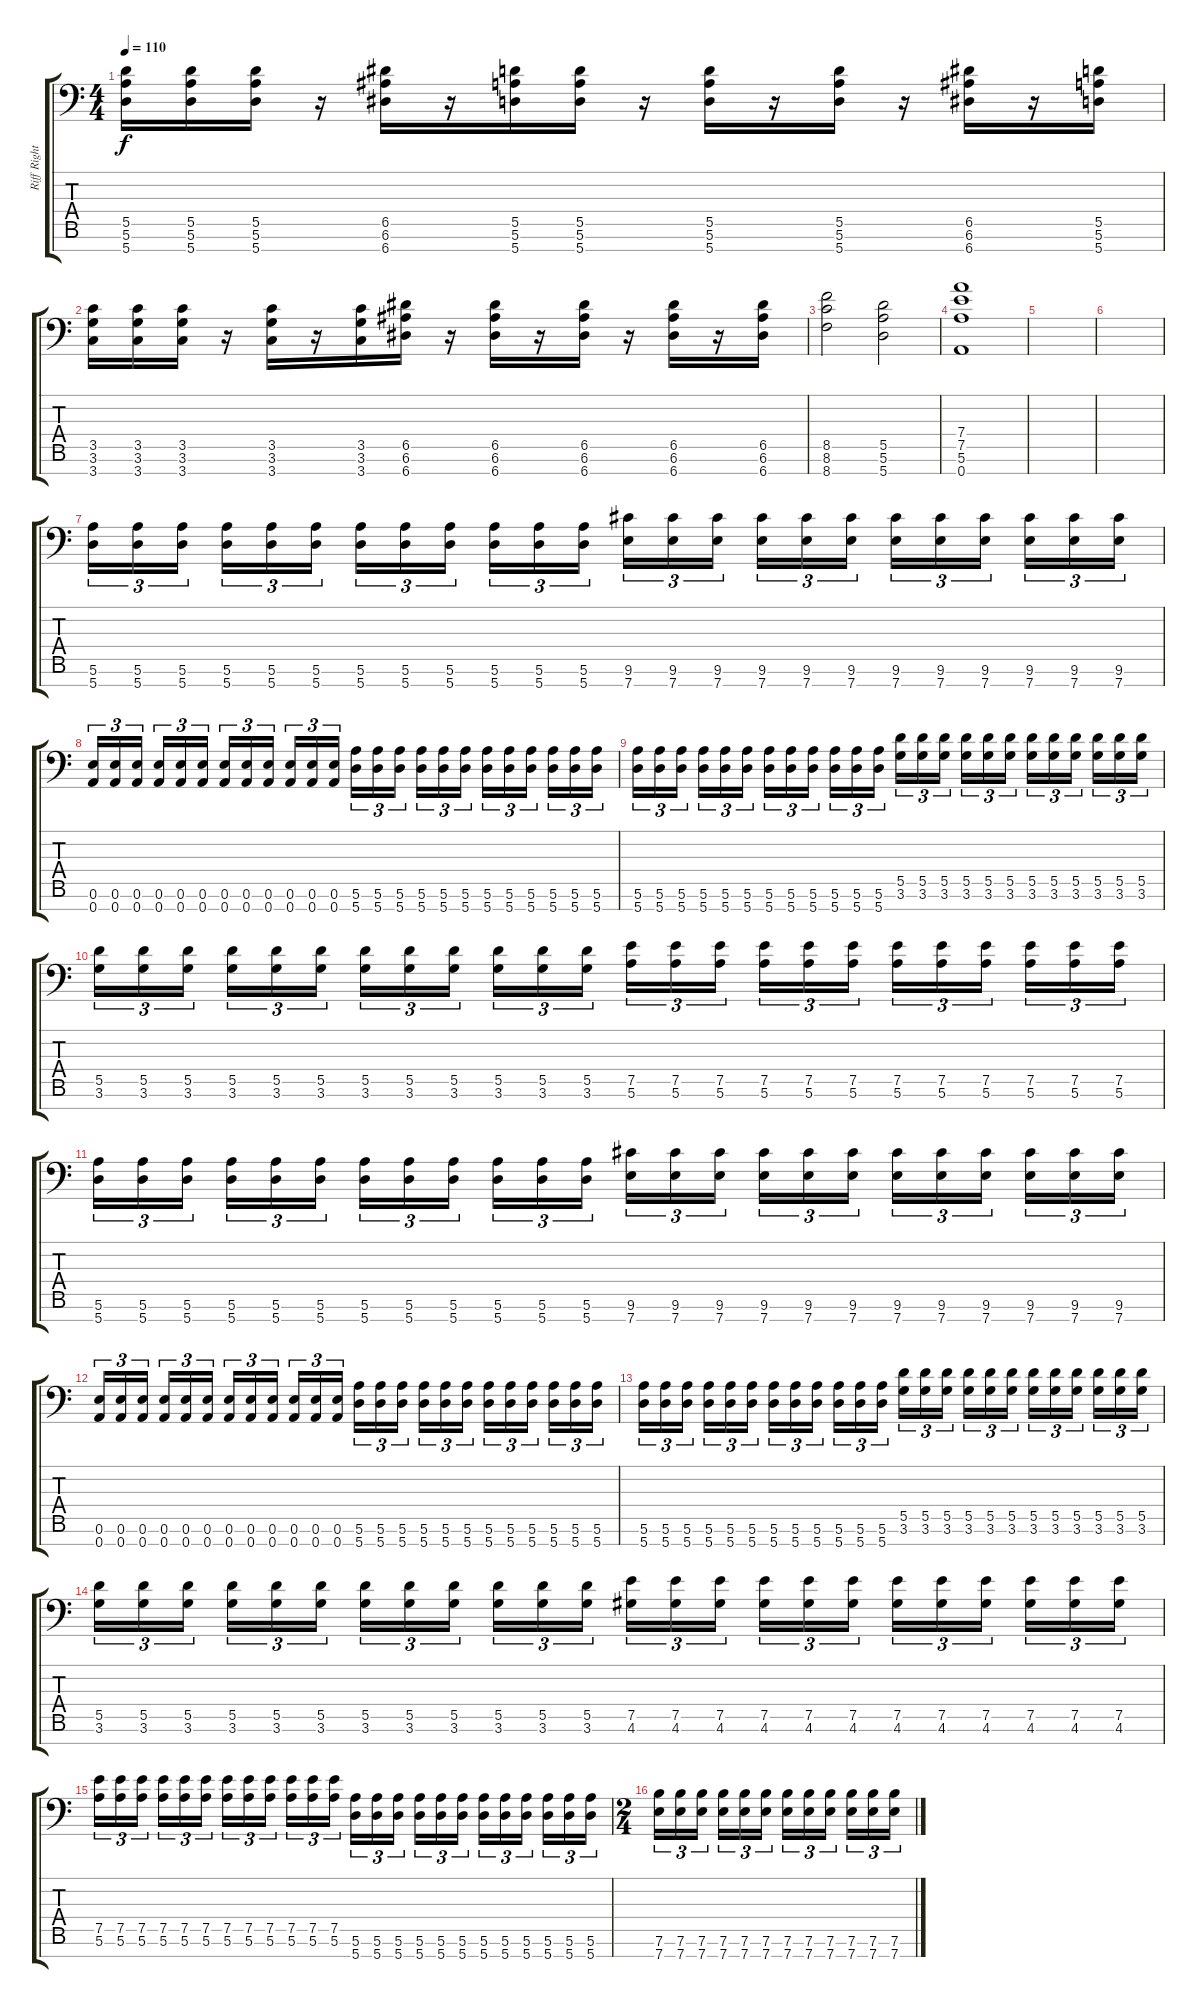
\track ("Riff Right" "Riff Right") {instrument distortionguitar}
\staff {score tabs}
\tuning (F4 C4 G3 D3 A2 E2 A1) {hide}
\ts (4 4)
\tempo 110
\clef f4
\ks c
(5.5 5.6 5.7).16{dy f} (5.5 5.6 5.7).16 (5.5 5.6 5.7).16 r.16 (6.5 6.6 6.7).16 r.16 (5.5 5.6 5.7).16 (5.5 5.6 5.7).16 r.16 (5.5 5.6 5.7).16 r.16 (5.5 5.6 5.7).16 r.16 (6.5 6.6 6.7).16 r.16 (5.5 5.6 5.7).16 |
(3.5 3.6 3.7).16 (3.5 3.6 3.7).16 (3.5 3.6 3.7).16 r.16 (3.5 3.6 3.7).16 r.16 (3.5 3.6 3.7).16 (6.5 6.6 6.7).16 r.16 (6.5 6.6 6.7).16 r.16 (6.5 6.6 6.7).16 r.16 (6.5 6.6 6.7).16 r.16 (6.5 6.6 6.7).16 |
(8.5 8.6 8.7).2 (5.5 5.6 5.7).2 |
(7.4 7.5 5.6 0.7).1 |
|
|
(5.6 5.7).16{tu (3 2)} (5.6 5.7).16{tu (3 2)} (5.6 5.7).16{tu (3 2) beam splitsecondary} (5.6 5.7).16{tu (3 2)} (5.6 5.7).16{tu (3 2)} (5.6 5.7).16{tu (3 2)} (5.6 5.7).16{tu (3 2)} (5.6 5.7).16{tu (3 2)} (5.6 5.7).16{tu (3 2) beam splitsecondary} (5.6 5.7).16{tu (3 2)} (5.6 5.7).16{tu (3 2)} (5.6 5.7).16{tu (3 2)} (9.6 7.7).16{tu (3 2)} (9.6 7.7).16{tu (3 2)} (9.6 7.7).16{tu (3 2) beam splitsecondary} (9.6 7.7).16{tu (3 2)} (9.6 7.7).16{tu (3 2)} (9.6 7.7).16{tu (3 2)} (9.6 7.7).16{tu (3 2)} (9.6 7.7).16{tu (3 2)} (9.6 7.7).16{tu (3 2) beam splitsecondary} (9.6 7.7).16{tu (3 2)} (9.6 7.7).16{tu (3 2)} (9.6 7.7).16{tu (3 2)} |
(0.6 0.7).16{tu (3 2)} (0.6 0.7).16{tu (3 2)} (0.6 0.7).16{tu (3 2) beam splitsecondary} (0.6 0.7).16{tu (3 2)} (0.6 0.7).16{tu (3 2)} (0.6 0.7).16{tu (3 2)} (0.6 0.7).16{tu (3 2)} (0.6 0.7).16{tu (3 2)} (0.6 0.7).16{tu (3 2) beam splitsecondary} (0.6 0.7).16{tu (3 2)} (0.6 0.7).16{tu (3 2)} (0.6 0.7).16{tu (3 2)} (5.6 5.7).16{tu (3 2)} (5.6 5.7).16{tu (3 2)} (5.6 5.7).16{tu (3 2) beam splitsecondary} (5.6 5.7).16{tu (3 2)} (5.6 5.7).16{tu (3 2)} (5.6 5.7).16{tu (3 2)} (5.6 5.7).16{tu (3 2)} (5.6 5.7).16{tu (3 2)} (5.6 5.7).16{tu (3 2) beam splitsecondary} (5.6 5.7).16{tu (3 2)} (5.6 5.7).16{tu (3 2)} (5.6 5.7).16{tu (3 2)} |
(5.6 5.7).16{tu (3 2)} (5.6 5.7).16{tu (3 2)} (5.6 5.7).16{tu (3 2) beam splitsecondary} (5.6 5.7).16{tu (3 2)} (5.6 5.7).16{tu (3 2)} (5.6 5.7).16{tu (3 2)} (5.6 5.7).16{tu (3 2)} (5.6 5.7).16{tu (3 2)} (5.6 5.7).16{tu (3 2) beam splitsecondary} (5.6 5.7).16{tu (3 2)} (5.6 5.7).16{tu (3 2)} (5.6 5.7).16{tu (3 2)} (5.5 3.6).16{tu (3 2)} (5.5 3.6).16{tu (3 2)} (5.5 3.6).16{tu (3 2) beam splitsecondary} (5.5 3.6).16{tu (3 2)} (5.5 3.6).16{tu (3 2)} (5.5 3.6).16{tu (3 2)} (5.5 3.6).16{tu (3 2)} (5.5 3.6).16{tu (3 2)} (5.5 3.6).16{tu (3 2) beam splitsecondary} (5.5 3.6).16{tu (3 2)} (5.5 3.6).16{tu (3 2)} (5.5 3.6).16{tu (3 2)} |
(5.5 3.6).16{tu (3 2)} (5.5 3.6).16{tu (3 2)} (5.5 3.6).16{tu (3 2) beam splitsecondary} (5.5 3.6).16{tu (3 2)} (5.5 3.6).16{tu (3 2)} (5.5 3.6).16{tu (3 2)} (5.5 3.6).16{tu (3 2)} (5.5 3.6).16{tu (3 2)} (5.5 3.6).16{tu (3 2) beam splitsecondary} (5.5 3.6).16{tu (3 2)} (5.5 3.6).16{tu (3 2)} (5.5 3.6).16{tu (3 2)} (7.5 5.6).16{tu (3 2)} (7.5 5.6).16{tu (3 2)} (7.5 5.6).16{tu (3 2) beam splitsecondary} (7.5 5.6).16{tu (3 2)} (7.5 5.6).16{tu (3 2)} (7.5 5.6).16{tu (3 2)} (7.5 5.6).16{tu (3 2)} (7.5 5.6).16{tu (3 2)} (7.5 5.6).16{tu (3 2) beam splitsecondary} (7.5 5.6).16{tu (3 2)} (7.5 5.6).16{tu (3 2)} (7.5 5.6).16{tu (3 2)} |
(5.6 5.7).16{tu (3 2)} (5.6 5.7).16{tu (3 2)} (5.6 5.7).16{tu (3 2) beam splitsecondary} (5.6 5.7).16{tu (3 2)} (5.6 5.7).16{tu (3 2)} (5.6 5.7).16{tu (3 2)} (5.6 5.7).16{tu (3 2)} (5.6 5.7).16{tu (3 2)} (5.6 5.7).16{tu (3 2) beam splitsecondary} (5.6 5.7).16{tu (3 2)} (5.6 5.7).16{tu (3 2)} (5.6 5.7).16{tu (3 2)} (9.6 7.7).16{tu (3 2)} (9.6 7.7).16{tu (3 2)} (9.6 7.7).16{tu (3 2) beam splitsecondary} (9.6 7.7).16{tu (3 2)} (9.6 7.7).16{tu (3 2)} (9.6 7.7).16{tu (3 2)} (9.6 7.7).16{tu (3 2)} (9.6 7.7).16{tu (3 2)} (9.6 7.7).16{tu (3 2) beam splitsecondary} (9.6 7.7).16{tu (3 2)} (9.6 7.7).16{tu (3 2)} (9.6 7.7).16{tu (3 2)} |
(0.6 0.7).16{tu (3 2)} (0.6 0.7).16{tu (3 2)} (0.6 0.7).16{tu (3 2) beam splitsecondary} (0.6 0.7).16{tu (3 2)} (0.6 0.7).16{tu (3 2)} (0.6 0.7).16{tu (3 2)} (0.6 0.7).16{tu (3 2)} (0.6 0.7).16{tu (3 2)} (0.6 0.7).16{tu (3 2) beam splitsecondary} (0.6 0.7).16{tu (3 2)} (0.6 0.7).16{tu (3 2)} (0.6 0.7).16{tu (3 2)} (5.6 5.7).16{tu (3 2)} (5.6 5.7).16{tu (3 2)} (5.6 5.7).16{tu (3 2) beam splitsecondary} (5.6 5.7).16{tu (3 2)} (5.6 5.7).16{tu (3 2)} (5.6 5.7).16{tu (3 2)} (5.6 5.7).16{tu (3 2)} (5.6 5.7).16{tu (3 2)} (5.6 5.7).16{tu (3 2) beam splitsecondary} (5.6 5.7).16{tu (3 2)} (5.6 5.7).16{tu (3 2)} (5.6 5.7).16{tu (3 2)} |
(5.6 5.7).16{tu (3 2)} (5.6 5.7).16{tu (3 2)} (5.6 5.7).16{tu (3 2) beam splitsecondary} (5.6 5.7).16{tu (3 2)} (5.6 5.7).16{tu (3 2)} (5.6 5.7).16{tu (3 2)} (5.6 5.7).16{tu (3 2)} (5.6 5.7).16{tu (3 2)} (5.6 5.7).16{tu (3 2) beam splitsecondary} (5.6 5.7).16{tu (3 2)} (5.6 5.7).16{tu (3 2)} (5.6 5.7).16{tu (3 2)} (5.5 3.6).16{tu (3 2)} (5.5 3.6).16{tu (3 2)} (5.5 3.6).16{tu (3 2) beam splitsecondary} (5.5 3.6).16{tu (3 2)} (5.5 3.6).16{tu (3 2)} (5.5 3.6).16{tu (3 2)} (5.5 3.6).16{tu (3 2)} (5.5 3.6).16{tu (3 2)} (5.5 3.6).16{tu (3 2) beam splitsecondary} (5.5 3.6).16{tu (3 2)} (5.5 3.6).16{tu (3 2)} (5.5 3.6).16{tu (3 2)} |
(5.5 3.6).16{tu (3 2)} (5.5 3.6).16{tu (3 2)} (5.5 3.6).16{tu (3 2) beam splitsecondary} (5.5 3.6).16{tu (3 2)} (5.5 3.6).16{tu (3 2)} (5.5 3.6).16{tu (3 2)} (5.5 3.6).16{tu (3 2)} (5.5 3.6).16{tu (3 2)} (5.5 3.6).16{tu (3 2) beam splitsecondary} (5.5 3.6).16{tu (3 2)} (5.5 3.6).16{tu (3 2)} (5.5 3.6).16{tu (3 2)} (7.5 4.6).16{tu (3 2)} (7.5 4.6).16{tu (3 2)} (7.5 4.6).16{tu (3 2) beam splitsecondary} (7.5 4.6).16{tu (3 2)} (7.5 4.6).16{tu (3 2)} (7.5 4.6).16{tu (3 2)} (7.5 4.6).16{tu (3 2)} (7.5 4.6).16{tu (3 2)} (7.5 4.6).16{tu (3 2) beam splitsecondary} (7.5 4.6).16{tu (3 2)} (7.5 4.6).16{tu (3 2)} (7.5 4.6).16{tu (3 2)} |
(7.5 5.6).16{tu (3 2)} (7.5 5.6).16{tu (3 2)} (7.5 5.6).16{tu (3 2) beam splitsecondary} (7.5 5.6).16{tu (3 2)} (7.5 5.6).16{tu (3 2)} (7.5 5.6).16{tu (3 2)} (7.5 5.6).16{tu (3 2)} (7.5 5.6).16{tu (3 2)} (7.5 5.6).16{tu (3 2) beam splitsecondary} (7.5 5.6).16{tu (3 2)} (7.5 5.6).16{tu (3 2)} (7.5 5.6).16{tu (3 2)} (5.6 5.7).16{tu (3 2)} (5.6 5.7).16{tu (3 2)} (5.6 5.7).16{tu (3 2) beam splitsecondary} (5.6 5.7).16{tu (3 2)} (5.6 5.7).16{tu (3 2)} (5.6 5.7).16{tu (3 2)} (5.6 5.7).16{tu (3 2)} (5.6 5.7).16{tu (3 2)} (5.6 5.7).16{tu (3 2) beam splitsecondary} (5.6 5.7).16{tu (3 2)} (5.6 5.7).16{tu (3 2)} (5.6 5.7).16{tu (3 2)} |
\ts (2 4)
(7.6 7.7).16{tu (3 2)} (7.6 7.7).16{tu (3 2)} (7.6 7.7).16{tu (3 2) beam splitsecondary} (7.6 7.7).16{tu (3 2)} (7.6 7.7).16{tu (3 2)} (7.6 7.7).16{tu (3 2)} (7.6 7.7).16{tu (3 2)} (7.6 7.7).16{tu (3 2)} (7.6 7.7).16{tu (3 2) beam splitsecondary} (7.6 7.7).16{tu (3 2)} (7.6 7.7).16{tu (3 2)} (7.6 7.7).16{tu (3 2)}
